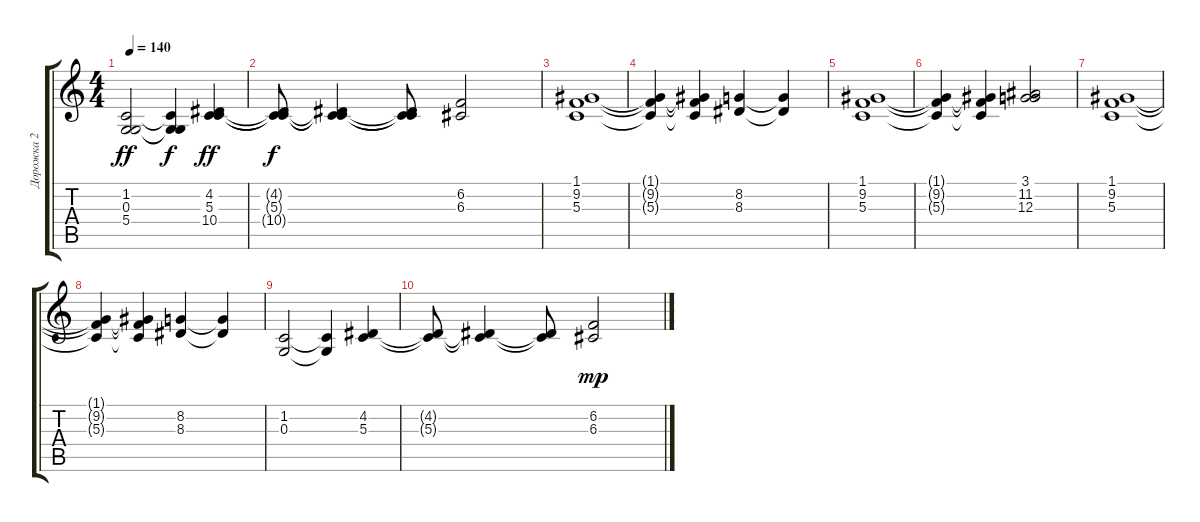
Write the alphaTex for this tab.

\track ("Дорожка 2" "Дорожка 2") {instrument synthstrings2}
\staff {score tabs}
\tuning (E4 B3 G3 D3 A2 E2) {hide}
\ts (4 4)
\tempo 140
\clef g2
\ks c
(1.2 0.3 5.4).2{dy ff} (1.2{t} 0.3{t} 5.4{t}).4{dy f} (4.2 5.3 10.4).4{dy ff} |
(4.2{t} 5.3{t} 10.4{t}).8{dy f} (4.2{t} 5.3{t} 10.4{t}).4 (4.2{t} 5.3{t} 10.4{t}).8 (6.2 6.3).2 |
(1.1 9.2 5.3).1 |
(1.1{t} 9.2{t} 5.3{t}).4 (1.1{t} 9.2{t} 5.3{t}).4 (8.2 8.3).4 (8.2{t} 8.3{t}).4 |
(1.1 9.2 5.3).1 |
(1.1{t} 9.2{t} 5.3{t}).4 (1.1{t} 9.2{t} 5.3{t}).4 (3.1 11.2 12.3).2 |
(1.1 9.2 5.3).1 |
(1.1{t} 9.2{t} 5.3{t}).4 (1.1{t} 9.2{t} 5.3{t}).4 (8.2 8.3).4 (8.2{t} 8.3{t}).4 |
(1.2 0.3).2 (1.2{t} 0.3{t}).4 (4.2 5.3).4 |
(4.2{t} 5.3{t}).8 (4.2{t} 5.3{t}).4 (4.2{t} 5.3{t}).8 (6.2 6.3).2{dy mp}
